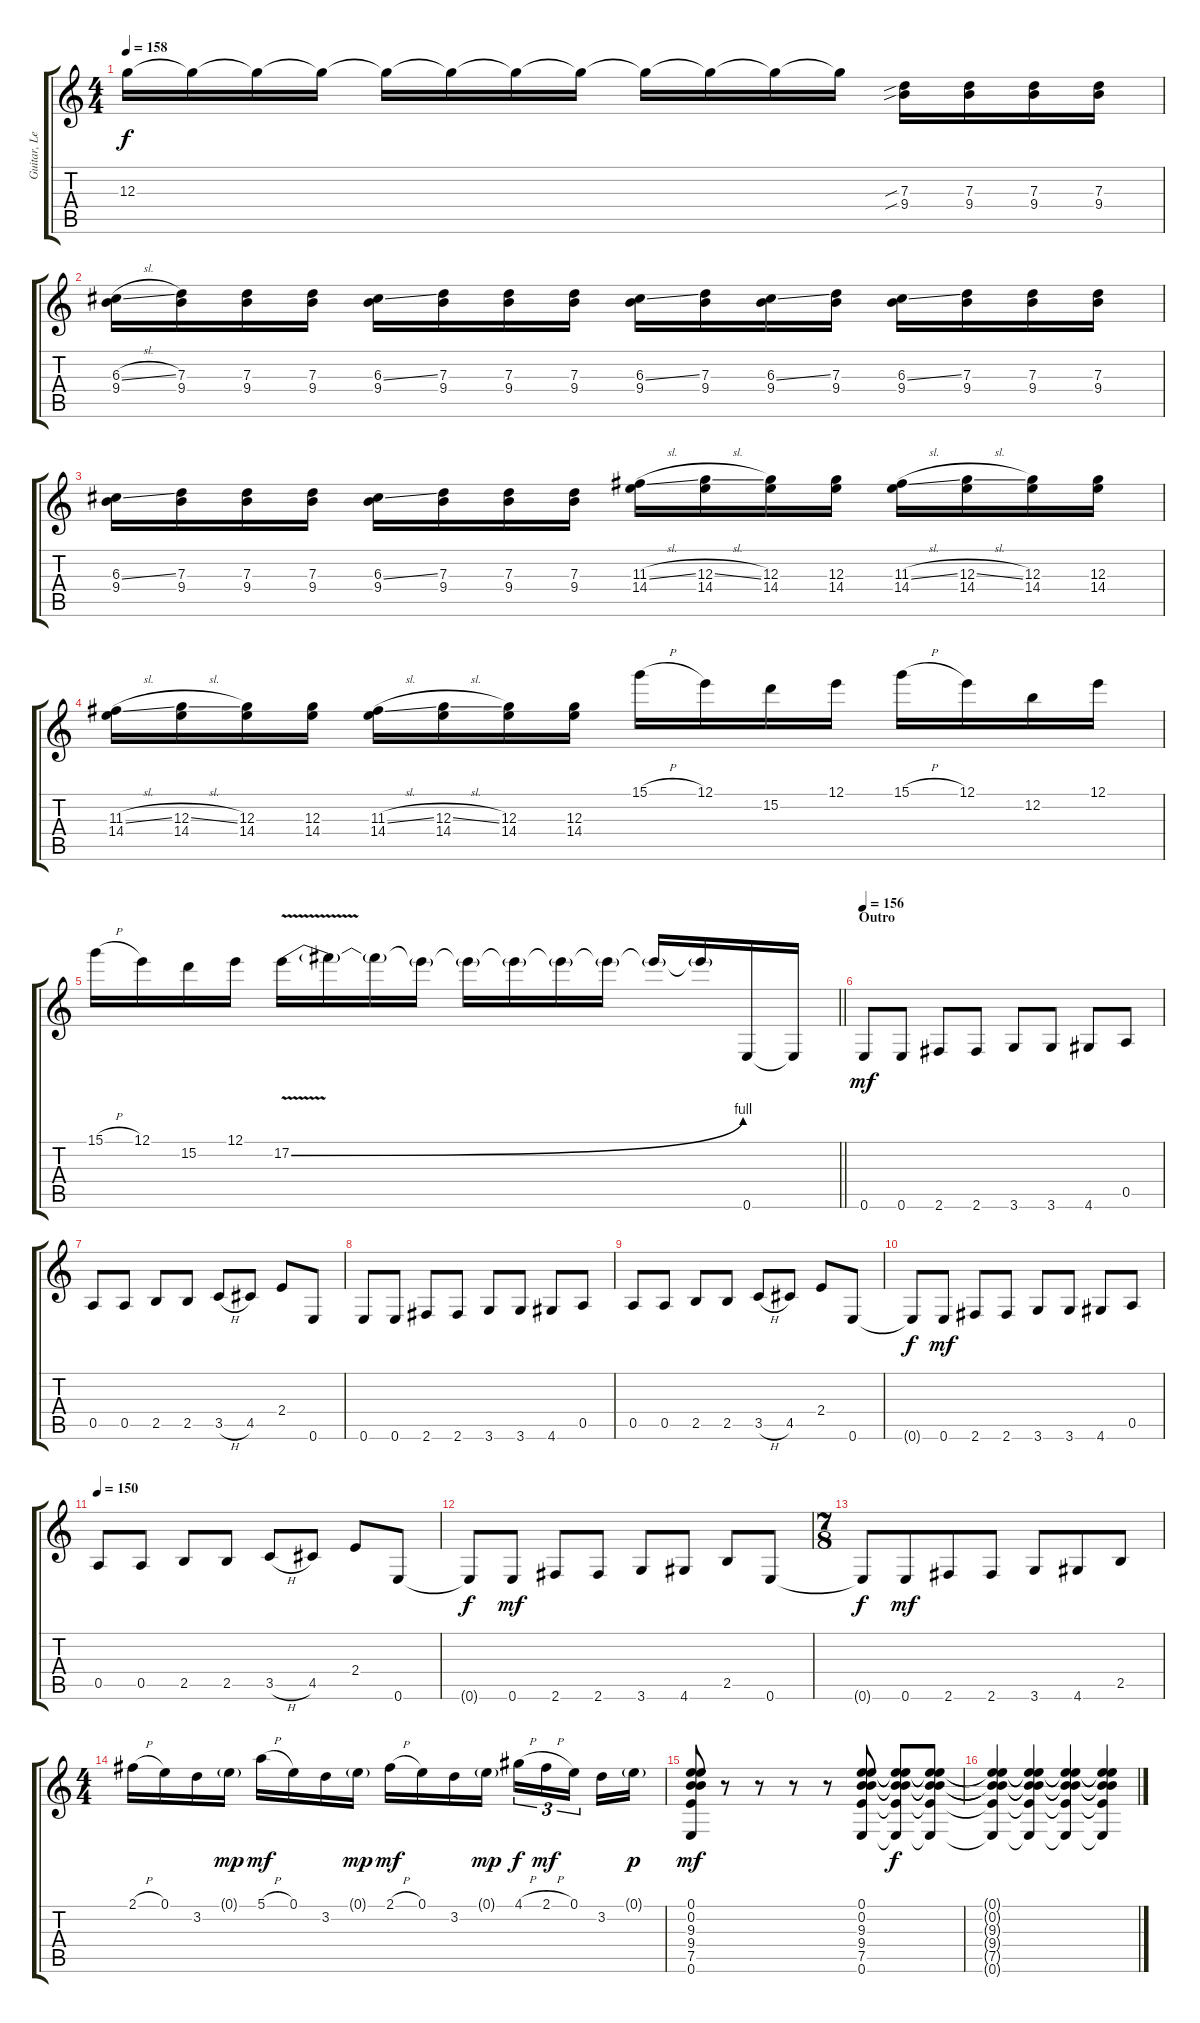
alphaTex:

\track ("Guitar, Lead" "Guitar, Le") {instrument overdrivenguitar}
\staff {score tabs}
\tuning (E4 B3 G3 D3 A2 E2) {hide}
\ts (4 4)
\tempo 158
\clef g2
\ks c
12.3{t}.16{dy f} 12.3{t}.16 12.3{t}.16 12.3{t}.16 12.3{t}.16 12.3{t}.16 12.3{t}.16 12.3{t}.16 12.3{t}.16 12.3{t}.16 12.3{t}.16 12.3{t}.16{instrument overdrivenguitar} (7.3{sib} 9.4{sib}).16 (7.3 9.4).16 (7.3 9.4).16 (7.3 9.4).16 |
(6.3{sl} 9.4).16 (7.3 9.4).16 (7.3 9.4).16 (7.3 9.4).16 (6.3{ss} 9.4).16 (7.3 9.4).16 (7.3 9.4).16 (7.3 9.4).16 (6.3{ss} 9.4).16 (7.3 9.4).16 (6.3{ss} 9.4).16 (7.3 9.4).16 (6.3{ss} 9.4).16 (7.3 9.4).16 (7.3 9.4).16 (7.3 9.4).16 |
(6.3{ss} 9.4).16 (7.3 9.4).16 (7.3 9.4).16 (7.3 9.4).16 (6.3{ss} 9.4).16 (7.3 9.4).16 (7.3 9.4).16 (7.3 9.4).16 (11.3{sl} 14.4).16 (12.3{sl} 14.4).16 (12.3 14.4).16 (12.3 14.4).16 (11.3{sl} 14.4).16 (12.3{sl} 14.4).16 (12.3 14.4).16 (12.3 14.4).16 |
(11.3{sl} 14.4).16 (12.3{sl} 14.4).16 (12.3 14.4).16 (12.3 14.4).16 (11.3{sl} 14.4).16 (12.3{sl} 14.4).16 (12.3 14.4).16 (12.3 14.4).16 15.1{h}.16 12.1.16 15.2.16 12.1.16 15.1{h}.16 12.1.16 12.2.16 12.1.16 |
\barLineRight lightlight
15.1{h}.16 12.1.16 15.2.16 12.1.16 17.2{be (bend 0 0 60 4) v}.16 17.2{t}.16 17.2{t}.16 17.2{t}.16 17.2{t}.16 17.2{t}.16 17.2{t}.16 17.2{t}.16 17.2{t}.16 17.2{t}.16 0.6.16 0.6{t}.16 |
\section ("" "Outro")
\tempo 156
0.6.8{dy mf} 0.6.8 2.6.8 2.6.8 3.6.8 3.6.8 4.6.8 0.5.8 |
0.5.8 0.5.8 2.5.8 2.5.8 3.5{h}.8 4.5.8 2.4.8 0.6.8 |
0.6.8 0.6.8 2.6.8 2.6.8 3.6.8 3.6.8 4.6.8 0.5.8 |
0.5.8 0.5.8 2.5.8 2.5.8 3.5{h}.8 4.5.8 2.4.8 0.6.8 |
0.6{t}.8{dy f} 0.6.8{dy mf} 2.6.8 2.6.8 3.6.8 3.6.8 4.6.8 0.5.8 |
\tempo 150
0.5.8 0.5.8 2.5.8 2.5.8 3.5{h}.8 4.5.8 2.4.8 0.6.8 |
0.6{t}.8{dy f} 0.6.8{dy mf} 2.6.8 2.6.8 3.6.8 4.6.8 2.5.8 0.6.8 |
\ts (7 8)
0.6{t}.8{dy f} 0.6.8{dy mf} 2.6.8 2.6.8 3.6.8 4.6.8 2.5.8 |
\ts (4 4)
2.1{h}.16 0.1.16 3.2.16 0.1{g}.16{dy mp} 5.1{h}.16{dy mf} 0.1.16 3.2.16 0.1{g}.16{dy mp} 2.1{h}.16{dy mf} 0.1.16 3.2.16 0.1{g}.16{dy mp} 4.1{h}.16{tu (3 2) dy f} 2.1{h}.16{tu (3 2) dy mf} 0.1.16{tu (3 2) beam splitsecondary} 3.2.16 0.1{g}.16{dy p} |
(0.1 0.2 9.3 9.4 7.5 0.6).8{dy mf} r.8 r.8 r.8 r.8 (0.1 0.2 9.3 9.4 7.5 0.6).8 (0.1{t} 0.2{t} 9.3{t} 9.4{t} 7.5{t} 0.6{t}).8{dy f} (0.1{t} 0.2{t} 9.3{t} 9.4{t} 7.5{t} 0.6{t}).8 |
(0.1{t} 0.2{t} 9.3{t} 9.4{t} 7.5{t} 0.6{t}).4 (0.1{t} 0.2{t} 9.3{t} 9.4{t} 7.5{t} 0.6{t}).4 (0.1{t} 0.2{t} 9.3{t} 9.4{t} 7.5{t} 0.6{t}).4 (0.1{t} 0.2{t} 9.3{t} 9.4{t} 7.5{t} 0.6{t}).4
